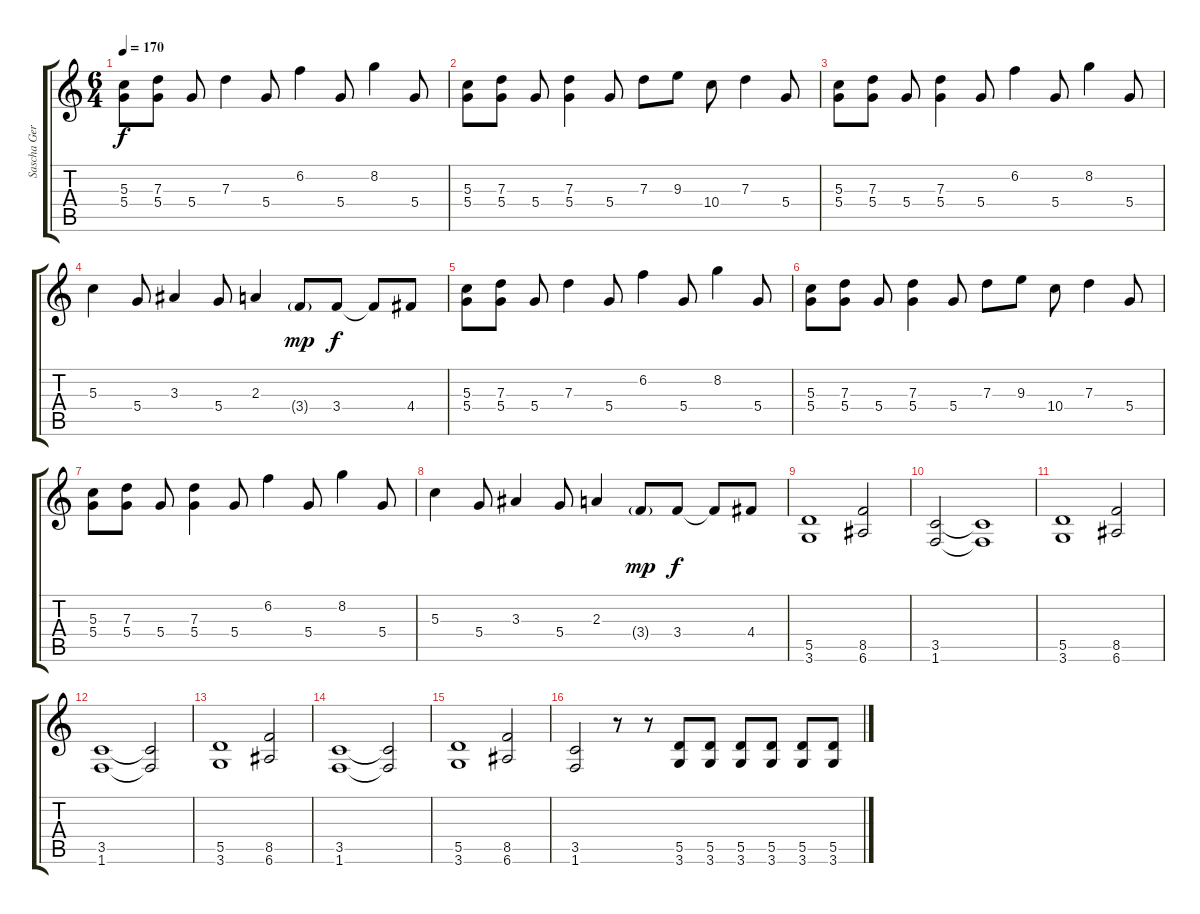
\track ("Sascha Gerstner" "Sascha Ger") {instrument distortionguitar}
\staff {score tabs}
\tuning (E4 B3 G3 D3 A2 E2) {hide}
\ts (6 4)
\tempo 170
\clef g2
\ks c
(5.3 5.4).8{dy f instrument electricguitarclean} (7.3 5.4).8 5.4.8 7.3.4 5.4.8 6.2.4 5.4.8 8.2.4 5.4.8 |
(5.3 5.4).8 (7.3 5.4).8 5.4.8 (7.3 5.4).4 5.4.8 7.3.8 9.3.8 10.4.8 7.3.4 5.4.8 |
(5.3 5.4).8 (7.3 5.4).8 5.4.8 (7.3 5.4).4 5.4.8 6.2.4 5.4.8 8.2.4 5.4.8 |
5.3.4 5.4.8 3.3.4 5.4.8 2.3.4 3.4{g}.8{dy mp} 3.4.8{dy f} 3.4{t}.8 4.4.8 |
(5.3 5.4).8{instrument electricguitarclean} (7.3 5.4).8 5.4.8 7.3.4 5.4.8 6.2.4 5.4.8 8.2.4 5.4.8 |
(5.3 5.4).8 (7.3 5.4).8 5.4.8 (7.3 5.4).4 5.4.8 7.3.8 9.3.8 10.4.8 7.3.4 5.4.8 |
(5.3 5.4).8 (7.3 5.4).8 5.4.8 (7.3 5.4).4 5.4.8 6.2.4 5.4.8 8.2.4 5.4.8 |
5.3.4 5.4.8 3.3.4 5.4.8 2.3.4 3.4{g}.8{dy mp} 3.4.8{dy f} 3.4{t}.8 4.4.8 |
(5.5 3.6).1{instrument distortionguitar} (8.5 6.6).2 |
(3.5 1.6).2 (3.5{t} 1.6{t}).1 |
(5.5 3.6).1 (8.5 6.6).2 |
(3.5 1.6).1 (3.5{t} 1.6{t}).2 |
(5.5 3.6).1 (8.5 6.6).2 |
(3.5 1.6).1 (3.5{t} 1.6{t}).2 |
(5.5 3.6).1 (8.5 6.6).2 |
(3.5 1.6).2 r.8 r.8 (5.5 3.6).8 (5.5 3.6).8 (5.5 3.6).8 (5.5 3.6).8 (5.5 3.6).8 (5.5 3.6).8
